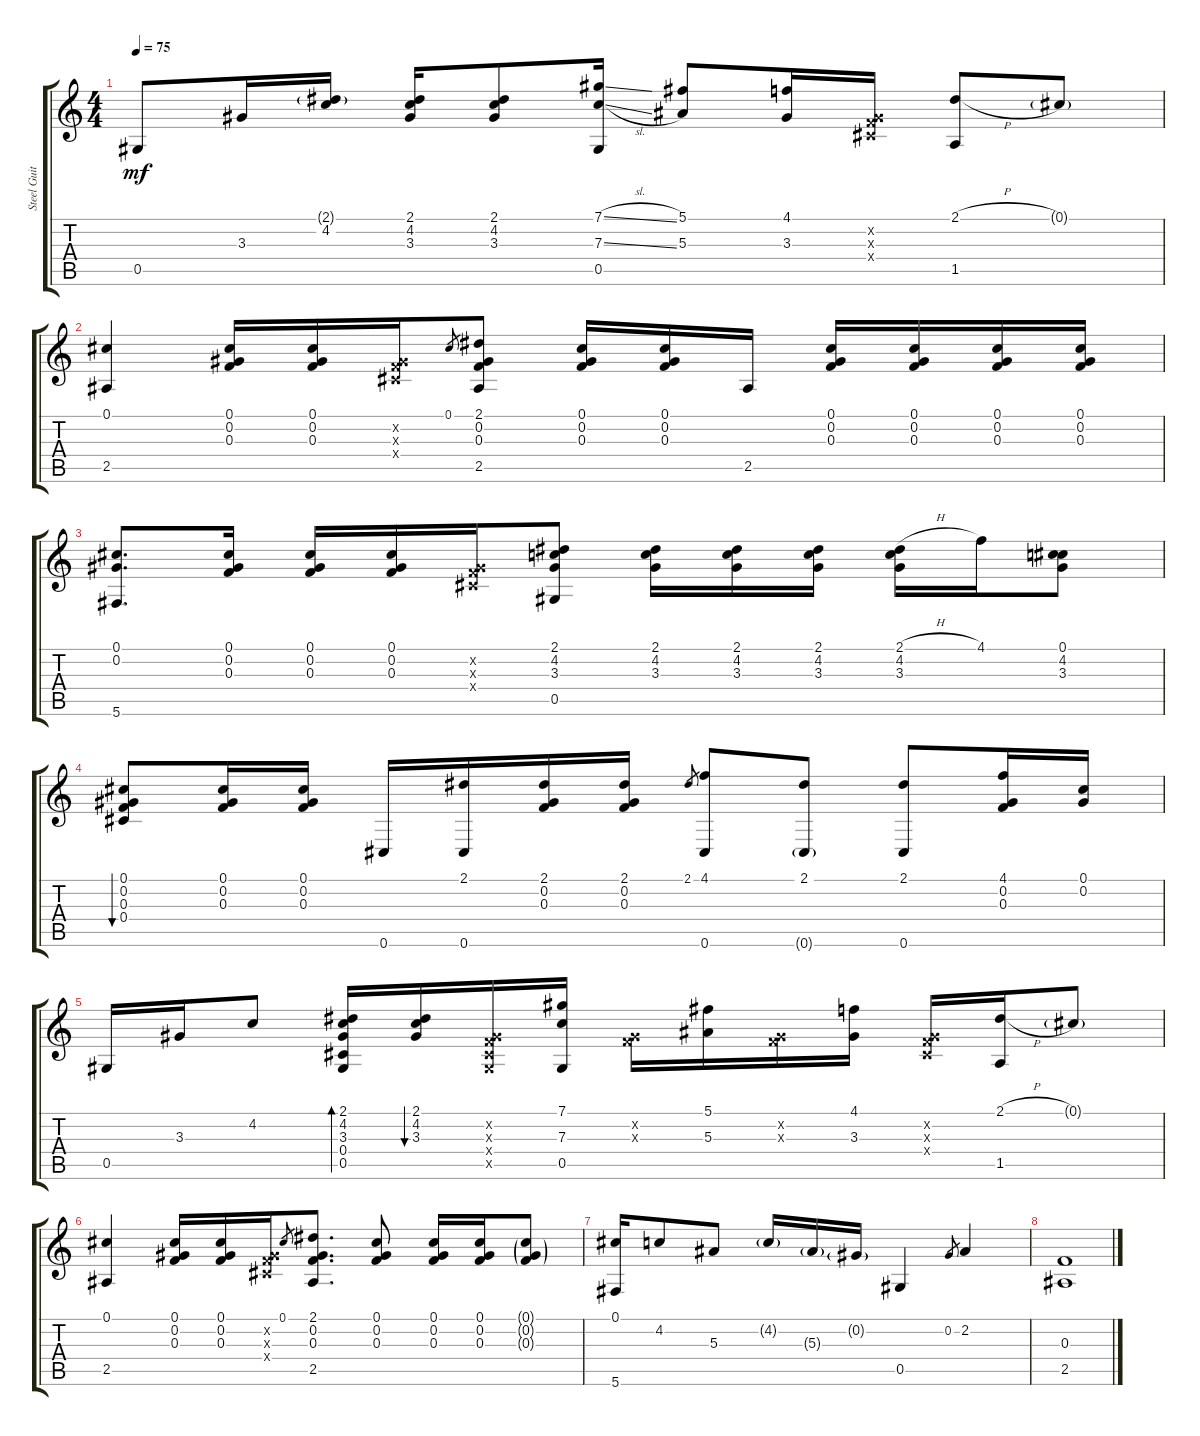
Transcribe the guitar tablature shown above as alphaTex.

\track ("Steel Guitar" "Steel Guit") {instrument acousticguitarsteel}
\staff {score tabs}
\tuning (Db4 Ab3 F3 Db3 Ab2 Db2) {hide}
\ts (4 4)
\tempo 75
\clef g2
\ks c
0.5.8{dy mf} 3.3.16 (2.1{g} 4.2).16 (2.1 4.2 3.3).16 (2.1 4.2 3.3).8 (7.1{sl} 7.3{sl} 0.5).16 (5.1 5.3).8 (4.1 3.3).16 (0.2{x} 0.3{x} 0.4{x}).16 (2.1{h} 1.5).8 0.1{g}.8 |
(0.1 2.5).4 (0.1 0.2 0.3).16 (0.1 0.2 0.3).16 (0.2{x} 0.3{x} 0.4{x}).16 0.1.8{gr} (2.1 0.2 0.3 2.5).8 (0.1 0.2 0.3).16 (0.1 0.2 0.3).16 2.5.16 (0.1 0.2 0.3).16 (0.1 0.2 0.3).16 (0.1 0.2 0.3).16 (0.1 0.2 0.3).16 |
(0.1 0.2 5.6).8{d} (0.1 0.2 0.3).16 (0.1 0.2 0.3).16 (0.1 0.2 0.3).16 (0.2{x} 0.3{x} 0.4{x}).16 (2.1 4.2 3.3 0.5).8 (2.1 4.2 3.3).16 (2.1 4.2 3.3).16 (2.1 4.2 3.3).16 (2.1{h} 4.2 3.3).16 4.1.16 (0.1 4.2 3.3).8 |
(0.1 0.2 0.3 0.4).8{bu 30} (0.1 0.2 0.3).16 (0.1 0.2 0.3).16 0.6.16 (2.1 0.6).16 (2.1 0.2 0.3).16 (2.1 0.2 0.3).16 2.1.8{gr} (4.1 0.6).8 (2.1 0.6{g}).8 (2.1 0.6).8 (4.1 0.2 0.3).16 (0.1 0.2).16 |
0.5.16 3.3.16 4.2.8 (2.1 4.2 3.3 0.4 0.5).16{bd 30} (2.1 4.2 3.3).16{bu 30} (0.2{x} 0.3{x} 0.4{x} 0.5{x}).16 (7.1 7.3 0.5).16 (0.2{x} 0.3{x}).16 (5.1 5.3).16 (0.2{x} 0.3{x}).16 (4.1 3.3).16 (0.2{x} 0.3{x} 0.4{x}).16 (2.1{h} 1.5).16 0.1{g}.8 |
(0.1 2.5).4 (0.1 0.2 0.3).16 (0.1 0.2 0.3).16 (0.2{x} 0.3{x} 0.4{x}).16 0.1.8{gr} (2.1 0.2 0.3 2.5).8{d} (0.1 0.2 0.3).8 (0.1 0.2 0.3).16 (0.1 0.2 0.3).16 (0.1{g} 0.2{g} 0.3{g}).8 |
(0.1 5.6).16 4.2.8 5.3.8 4.2{g}.16 5.3{g}.16 0.2{g}.16 0.5.4 0.2.8{gr} 2.2.4 |
(0.3 2.5).1
